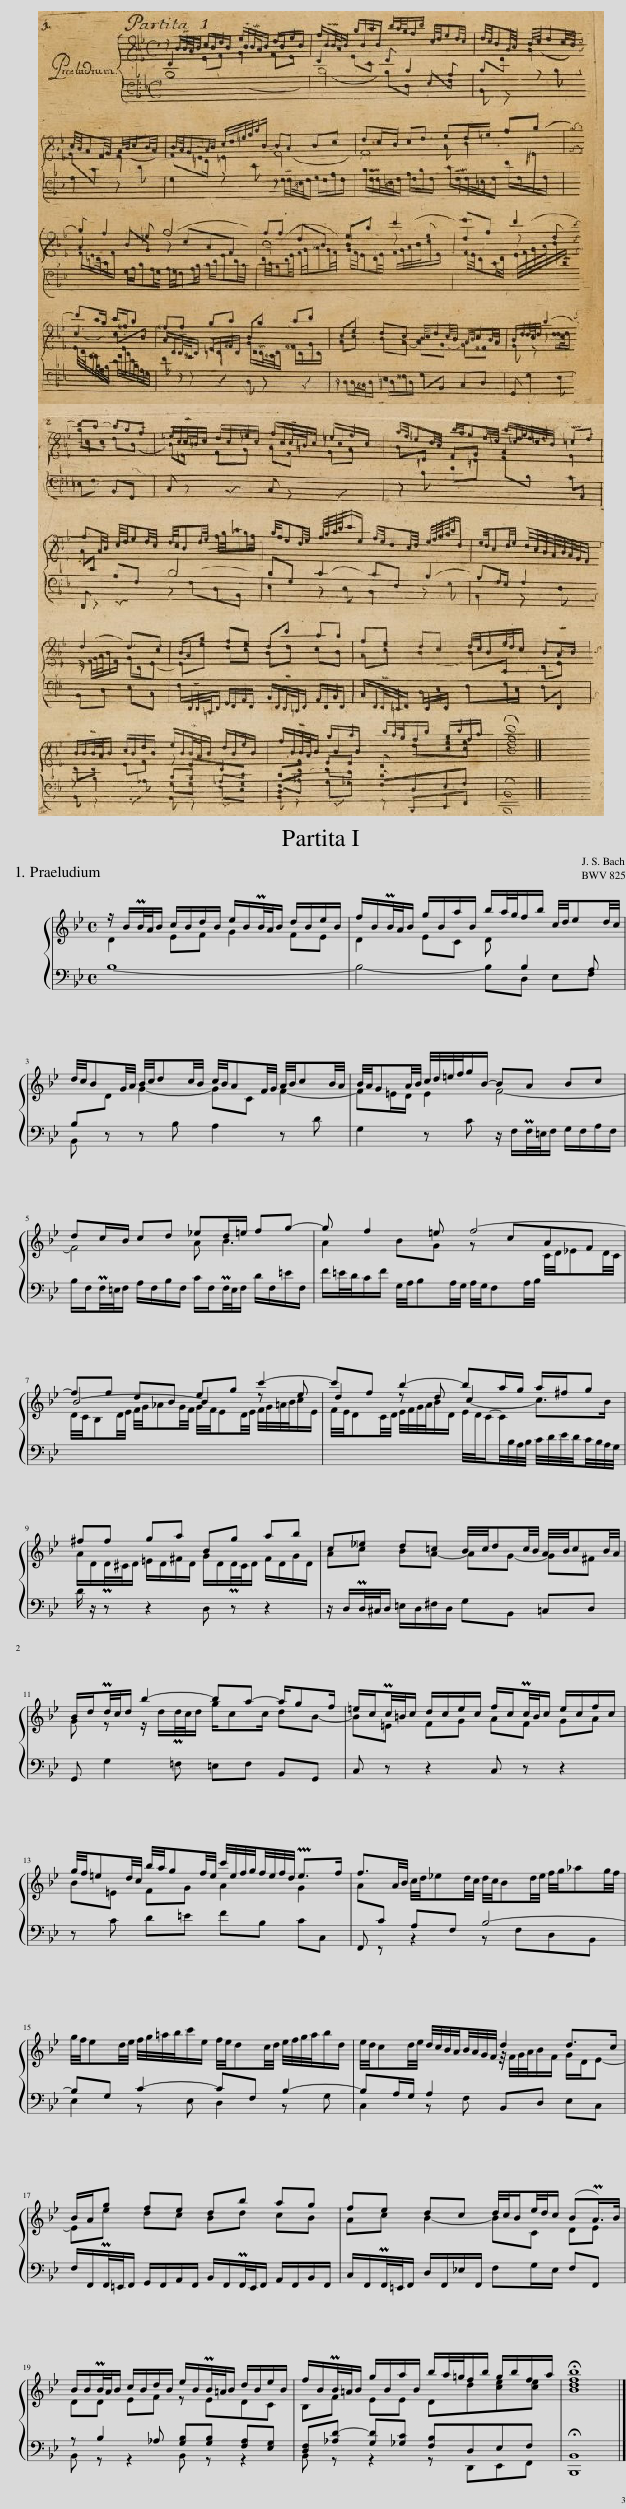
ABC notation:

X:1
%%score { ( 1 2 4 ) | ( 3 5 ) }
L:1/8
Q:1/4=50
M:4/4
I:linebreak $
K:Bb
V:1 treble
V:2 treble
V:4 treble
V:3 bass
V:5 bass
V:1
 z/ B/PB/4A/4B/ c/B/d/B/ e/B/PB/4A/4B/ d/B/e/B/ | f/B/PB/4A/4B/ g/B/a/B/ b/a/4g/4f/b/ c/4d/4ed/4c/4 |$ d/4c/4BG/4A/4 B/4c/4dc/4B/4 c/4B/4AF/4G/4 A/4B/4cB/4A/4 | B/4A/4GA/4B/4 c/4d/4=e/4f/4g/B/- BA Bc |$ dc/B/ cd _ed/=e/ fg- | %5
 g f2 =e f4- |$ ff dB eg c'2- | c'f b2- ba/g/ a/^f/g |$ ^ff ga Bg ab | c!courtesy!_e d=c B/4c/4dc/4B/4 A/4B/4cB/4A/4 |$ %10
[K:Bb] B/d/Pd/4c/4d/ b2- ba- a/gf/ | =e/c/Pc/4=B/4c/ d/c/e/c/ f/c/Pc/4B/4c/ e/c/f/c/ |$ g/4f/4=ed/4c/4 b/4a/4gf/4e/4 c'/4e/4f/4g/4f/4e/4f/4d/4 Pe>f | f3/2A/4B/4 c/4d/4_ed/4c/4 d/4c/4Bd/4e/4 f/4g/4_ag/4f/4 |$ g/4f/4ed/4e/4 f/4g/4=a/4b/4c'/e/ f/4e/4dc/4d/4 e/4f/4g/4a/4b/d/ | %15
 e/4d/4cd/4e/4 d/4c/4B/4A/4B/4A/4G/4F/4 d2 d>c |$ B/A/g fe db ag | fe dc d/4c/4B/e/4d/4c/ (BPA/>)B/ |$ B/B/PB/4A/4B/ c/B/d/B/ e/B/PB/4=A/4B/ d/B/e/B/ | f/B/PB/4=A/4B/ g/B/a/B/ b/a/4=g/4f/!fermata!b/ !fermata!g/!fermata!b/!fermata!f/!fermata!a/ | %20
 !fermata![Bdfb]8 |] %21
V:2
 D2 EF G2 FE | D2 EC D[I:staff +1] B,2 A, |$ B,[I:staff -1]D G2- GC F2- | F=E/D/ E2 F4- |$ F4 A B3 | %5
 A2 BG z cAF |$ B4- B2 z e | d2 z d c2- c>B |$ A/D/PD/4^C/4D/ =E/D/^F/D/ G/D/PD/4C/4D/ F/D/G/D/ | Ac BA- AG- G^F |$ %10
[K:Bb] G z z/ d/Pd/4c/4d/ g/cc/ dB- | B=E FG AF GA |$ B=E FG A2 G2 | A[I:staff +1]C x6 |$ x8 | %15
 x4[I:staff -1] z/4 F/4G/4A/4B/F/ G/D/E- |$ Ee dc Bd cB | Ac B2- BC DE |$ DD EF z EDC | B,F EE Dd[ce][ce] | %20
 x8 |] %21
V:3
 B,8- | B,4- B,D, E,F, |$ B,, z z B, A,2 z D | G,2 z C z/ F,/PF,/4=E,/4F,/ G,/F,/A,/F,/ |$ B,/F,/PF,/4=E,/4F,/ A,/F,/B,/F,/ C/F,/PF,/4E,/4F,/ D/F,/=E/F,/ | %5
 F/=E/4D/4C/F/ G,/4A,/4B,A,/4G,/4 A,/4G,/4F,A,/4B,/4 x2 |$ x8 | x4[I:staff -1] E/4D/4(C/-C/4)[I:staff +1]B,/4A,/4B,/4 C/4D/4E/4D/4C/4B,/4A,/4G,/4 |$ D/ z/ z z2 D, z z2 | z/ D,/PD,/4^C,/4D,/ =E,/D,/^F,/D,/ G,B,, =C,D, |$ %10
[K:Bb] G,, G,2 =F, =E,F, B,,G,, | C, z z2 C, z z2 |$ z C D=E FB, C!fermata!C, | F,, z A,F, B,4- |$ B,G, C2- CF, B,2- | %15
 B,A,/G,/ A,2 B,,D, E,C, |$ F,/F,,/PF,,/4=E,,/4F,,/ G,,/F,,/A,,/F,,/ B,,/F,,/PF,,/4E,,/4F,,/ A,,/F,,/B,,/F,,/ | C,/F,,/PF,,/4=E,,/4F,,/ D,/F,,/_E,/F,,/ F,G,/E,/ F,F,, |$ z B,2 _A, [G,B,][G,B,] [F,A,][E,G,] | [D,F,][_A,D-] [G,D][_G,C] [F,B,]D,E,F, | %20
 !fermata![B,,,B,,]8 |] %21
V:4
 x8 | x8 |$ x8 | x8 |$ x8 | %5
 x6 C/4D/4_ED/4C/4 |$ D/4C/4B,D/4E/4 F/4G/4_AG/4F/4 G/4F/4ED/4E/4 F/4G/4=A/4B/4c/E/ | F/4E/4DC/4D/4 E/4F/4G/4A/4B/D/ x4 |$ x/ x15/2 | x8 |$ %10
[K:Bb] x8 | x8 |$ x6 Px{/x} x/ x/ | x8 |$ x8 | %15
 x8 |$ x8 | x8 |$ x8 | x8 | %20
 x8 |] %21
V:5
 x8 | x8 |$ x8 | x8 |$ x8 | %5
 x8 |$ x8 | x8 |$ x8 | x8 |$ %10
[K:Bb] x8 | x8 |$ x8 | x2 z2 z F,D,B,, |$ E,2 z E, D,2 z G, | %15
 C,2 z F, x4 |$ x8 | x8 |$ B,, z z2 B,, z z2 | B,, z z2 z D,,E,,F,, | %20
 x8 |] %21
